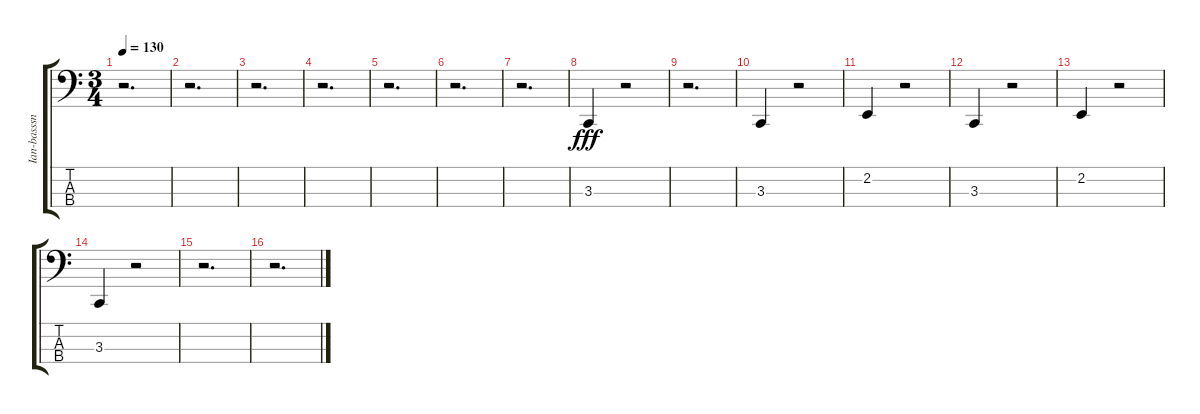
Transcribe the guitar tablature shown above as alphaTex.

\track ("Ian-basssnare" "Ian-basssn") {instrument acousticgrandpiano}
\staff {score tabs}
\tuning (G2 D2 A1 E1) {hide}
\ts (3 4)
\tempo 130
\clef f4
\ks c
r.2{d dy fff} |
r.2{d} |
r.2{d} |
r.2{d} |
r.2{d} |
r.2{d} |
r.2{d} |
3.3.4 r.2 |
r.2{d} |
3.3.4 r.2 |
2.2.4 r.2 |
3.3.4 r.2 |
2.2.4 r.2 |
3.3.4 r.2 |
r.2{d} |
r.2{d}
